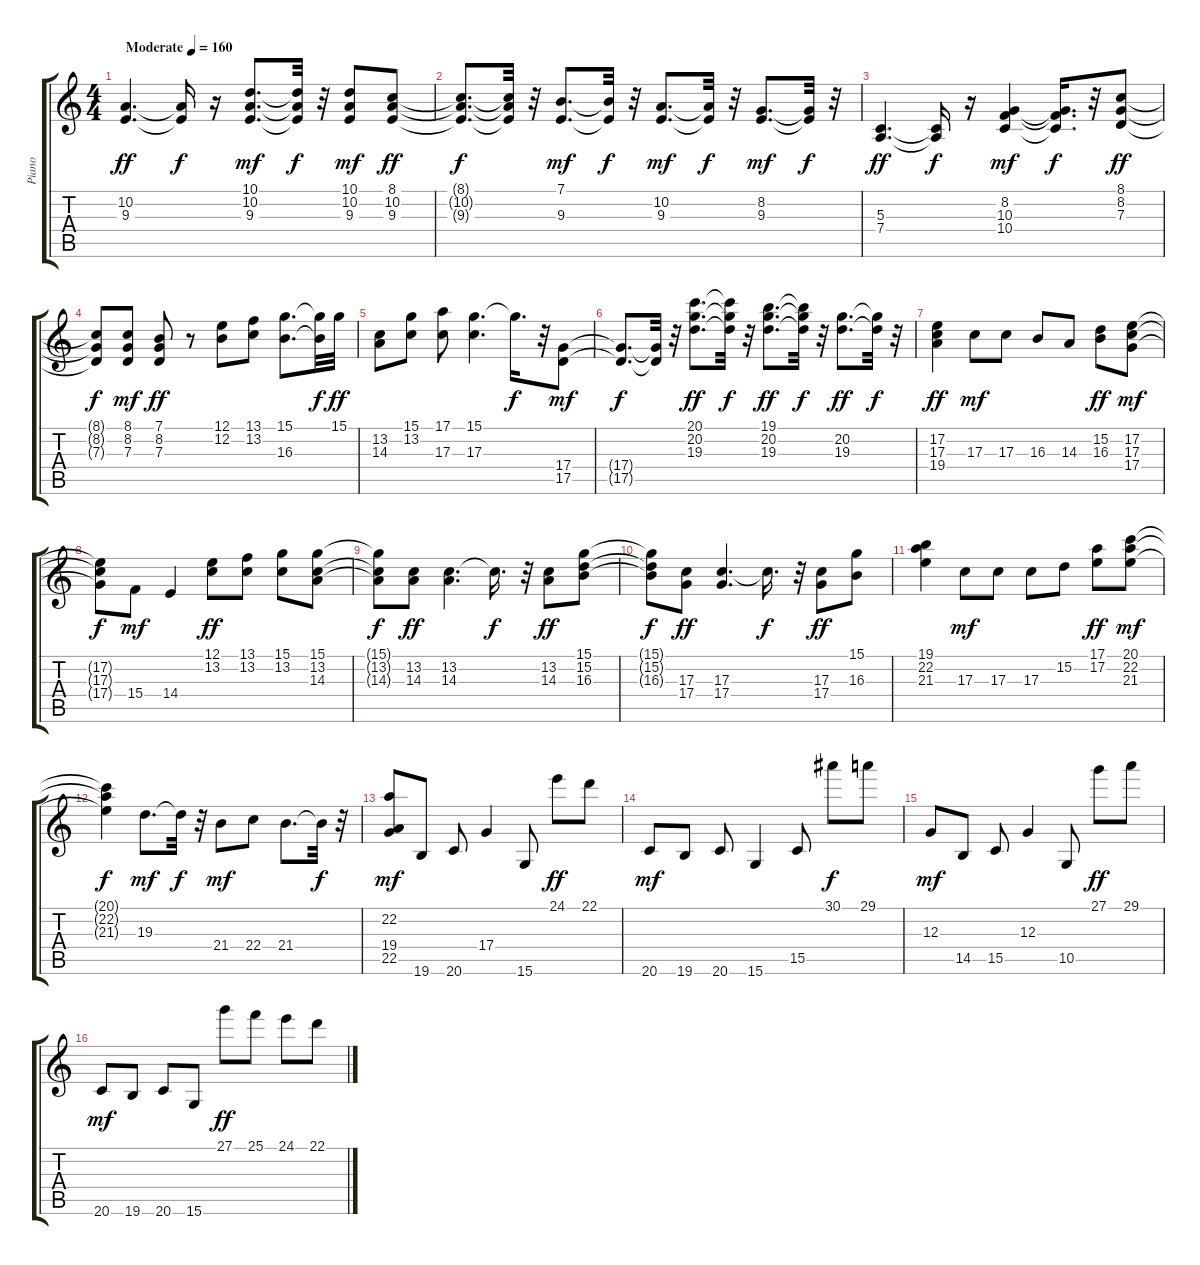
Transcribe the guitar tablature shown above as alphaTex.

\track ("Piano" "Piano") {instrument acousticgrandpiano}
\staff {score tabs}
\tuning (E4 B3 G3 D3 A2 E2) {hide}
\ts (4 4)
\tempo (160 "Moderate")
\clef g2
\ks c
(10.2 9.3).4{d dy ff instrument acousticgrandpiano} (10.2{t} 9.3{t}).16{dy f} r.16 (10.1 10.2 9.3).8{d dy mf} (10.1{t} 10.2{t} 9.3{t}).32{dy f} r.32 (10.1 10.2 9.3).8{dy mf} (8.1 10.2 9.3).8{dy ff} |
(8.1{t} 10.2{t} 9.3{t}).8{d dy f} (8.1{t} 10.2{t} 9.3{t}).32 r.32 (7.1 9.3).8{d dy mf} (7.1{t} 9.3{t}).32{dy f} r.32 (10.2 9.3).8{d dy mf} (10.2{t} 9.3{t}).32{dy f} r.32 (8.2 9.3).8{d dy mf} (8.2{t} 9.3{t}).32{dy f} r.32 |
(5.3 7.4).4{d dy ff} (5.3{t} 7.4{t}).16{dy f} r.16 (8.2 10.3 10.4).4{dy mf} (8.2{t} 10.3{t} 10.4{t}).16{d dy f} r.32 (8.1 8.2 7.3).8{dy ff} |
(8.1{t} 8.2{t} 7.3{t}).8{dy f} (8.1 8.2 7.3).8{dy mf} (7.1 8.2 7.3).8{dy ff} r.8 (12.1 12.2).8{volume 11} (13.1 13.2).8{volume 12} (15.1 16.3).8{d volume 12} (15.1{t} 16.3{t}).32{dy f} 15.1.32{dy ff volume 13} |
(13.2 14.3).8 (15.1 13.2).8 (17.1 17.3).8 (15.1 17.3).4{d} 15.1{t}.16{d dy f} r.32 (17.4 17.5).8{dy mf} |
(17.4{t} 17.5{t}).8{d dy f} (17.4{t} 17.5{t}).32 r.32 (20.1 20.2 19.3).8{d dy ff} (20.1{t} 20.2{t} 19.3{t}).32{dy f} r.32 (19.1 20.2 19.3).8{d dy ff} (19.1{t} 20.2{t} 19.3{t}).32{dy f} r.32 (20.2 19.3).8{d dy ff} (20.2{t} 19.3{t}).32{dy f} r.32 |
(17.2 17.3 19.4).4{dy ff} 17.3.8{dy mf} 17.3.8 16.3.8 14.3.8 (15.2 16.3).8{dy ff} (17.2 17.3 17.4).8{dy mf} |
(17.2{t} 17.3{t} 17.4{t}).8{dy f} 15.4.8{dy mf} 14.4.4 (12.1 13.2).8{dy ff} (13.1 13.2).8 (15.1 13.2).8 (15.1 13.2 14.3).8 |
(15.1{t} 13.2{t} 14.3{t}).8{dy f} (13.2 14.3).8{dy ff} (13.2 14.3).4{d} 13.2{t}.16{d dy f} r.32 (13.2 14.3).8{dy ff} (15.1 15.2 16.3).8 |
(15.1{t} 15.2{t} 16.3{t}).8{dy f} (17.3 17.4).8{dy ff} (17.3 17.4).4{d} 17.3{t}.16{d dy f} r.32 (17.3 17.4).8{dy ff} (15.1 16.3).8 |
(19.1 22.2 21.3).4 17.3.8{dy mf} 17.3.8 17.3.8 15.2.8 (17.1 17.2).8{dy ff} (20.1 22.2 21.3).8{dy mf} |
(20.1{t} 22.2{t} 21.3{t}).4{dy f} 19.3.8{d dy mf} 19.3{t}.32{dy f} r.32 21.4.8{dy mf} 22.4.8 21.4.8{d} 21.4{t}.32{dy f} r.32 |
(22.2 19.4 22.5).8{dy mf} 19.6.8 20.6.8 17.4.4 15.6.8 24.1.8{dy ff} 22.1.8 |
20.6.8{dy mf} 19.6.8 20.6.8 15.6.4 15.5.8 30.1.8{dy f} 29.1.8 |
12.3.8{dy mf} 14.5.8 15.5.8 12.3.4 10.5.8 27.1.8{dy ff} 29.1.8 |
20.6.8{dy mf} 19.6.8 20.6.8 15.6.8 27.1.8{dy ff} 25.1.8 24.1.8 22.1.8
